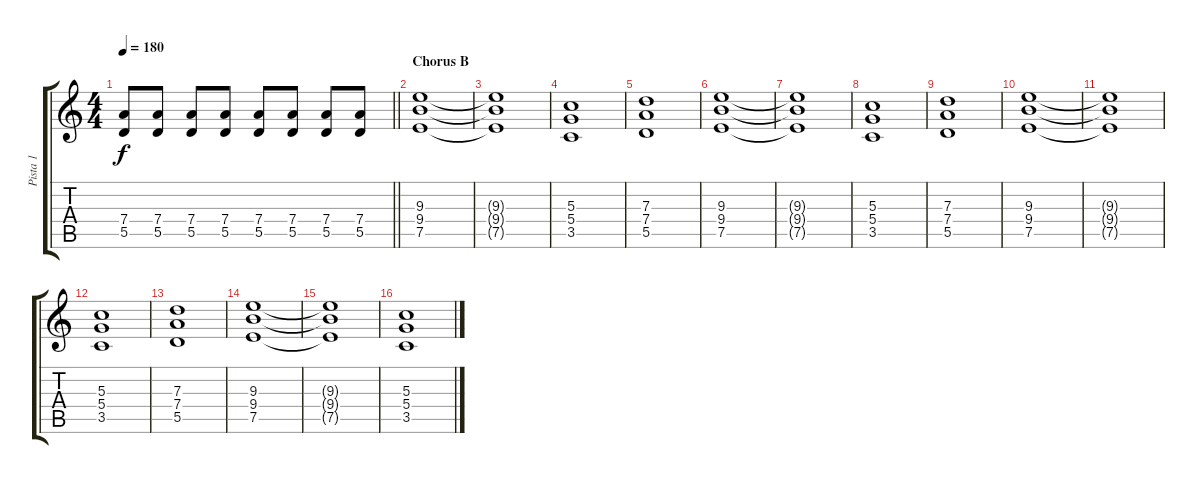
\track ("Pista 1" "Pista 1") {instrument electricguitarclean}
\staff {score tabs}
\tuning (E4 B3 G3 D3 A2 E2) {hide}
\ts (4 4)
\tempo 180
\clef g2
\barLineRight lightlight
\ks c
(7.4 5.5).8{dy f} (7.4 5.5).8 (7.4 5.5).8 (7.4 5.5).8 (7.4 5.5).8 (7.4 5.5).8 (7.4 5.5).8 (7.4 5.5).8 |
\section ("" "Chorus B")
(9.3 9.4 7.5).1 |
(9.3{t} 9.4{t} 7.5{t}).1 |
(5.3 5.4 3.5).1 |
(7.3 7.4 5.5).1 |
(9.3 9.4 7.5).1 |
(9.3{t} 9.4{t} 7.5{t}).1 |
(5.3 5.4 3.5).1 |
(7.3 7.4 5.5).1 |
(9.3 9.4 7.5).1 |
(9.3{t} 9.4{t} 7.5{t}).1 |
(5.3 5.4 3.5).1 |
(7.3 7.4 5.5).1 |
(9.3 9.4 7.5).1 |
(9.3{t} 9.4{t} 7.5{t}).1 |
(5.3 5.4 3.5).1
